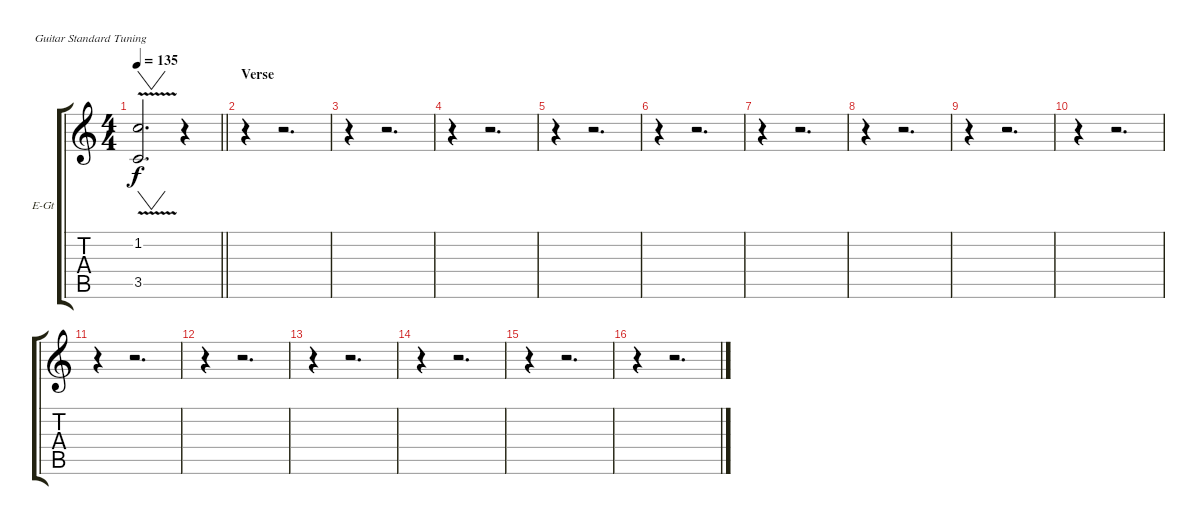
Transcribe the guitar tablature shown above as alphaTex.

\bracketExtendMode groupsimilarinstruments
\firstSystemTrackNameOrientation horizontal
\otherSystemsTrackNameOrientation horizontal
\track ("Guitar I" "E-Gt") {instrument distortionguitar}
\staff {score tabs}
\tuning (E4 B3 G3 D3 A2 E2)
\ts (4 4)
\tempo 135
\clef g2
\barLineRight lightlight
\ks c
(1.2{v} 3.5{v}).2{vw d dy f} r.4 |
\section ("" "Verse")
r.4 r.2{d} |
r.4 r.2{d} |
r.4 r.2{d} |
r.4 r.2{d} |
r.4 r.2{d} |
r.4 r.2{d} |
r.4 r.2{d} |
r.4 r.2{d} |
r.4 r.2{d} |
r.4 r.2{d} |
r.4 r.2{d} |
r.4 r.2{d} |
r.4 r.2{d} |
r.4 r.2{d} |
r.4 r.2{d}
